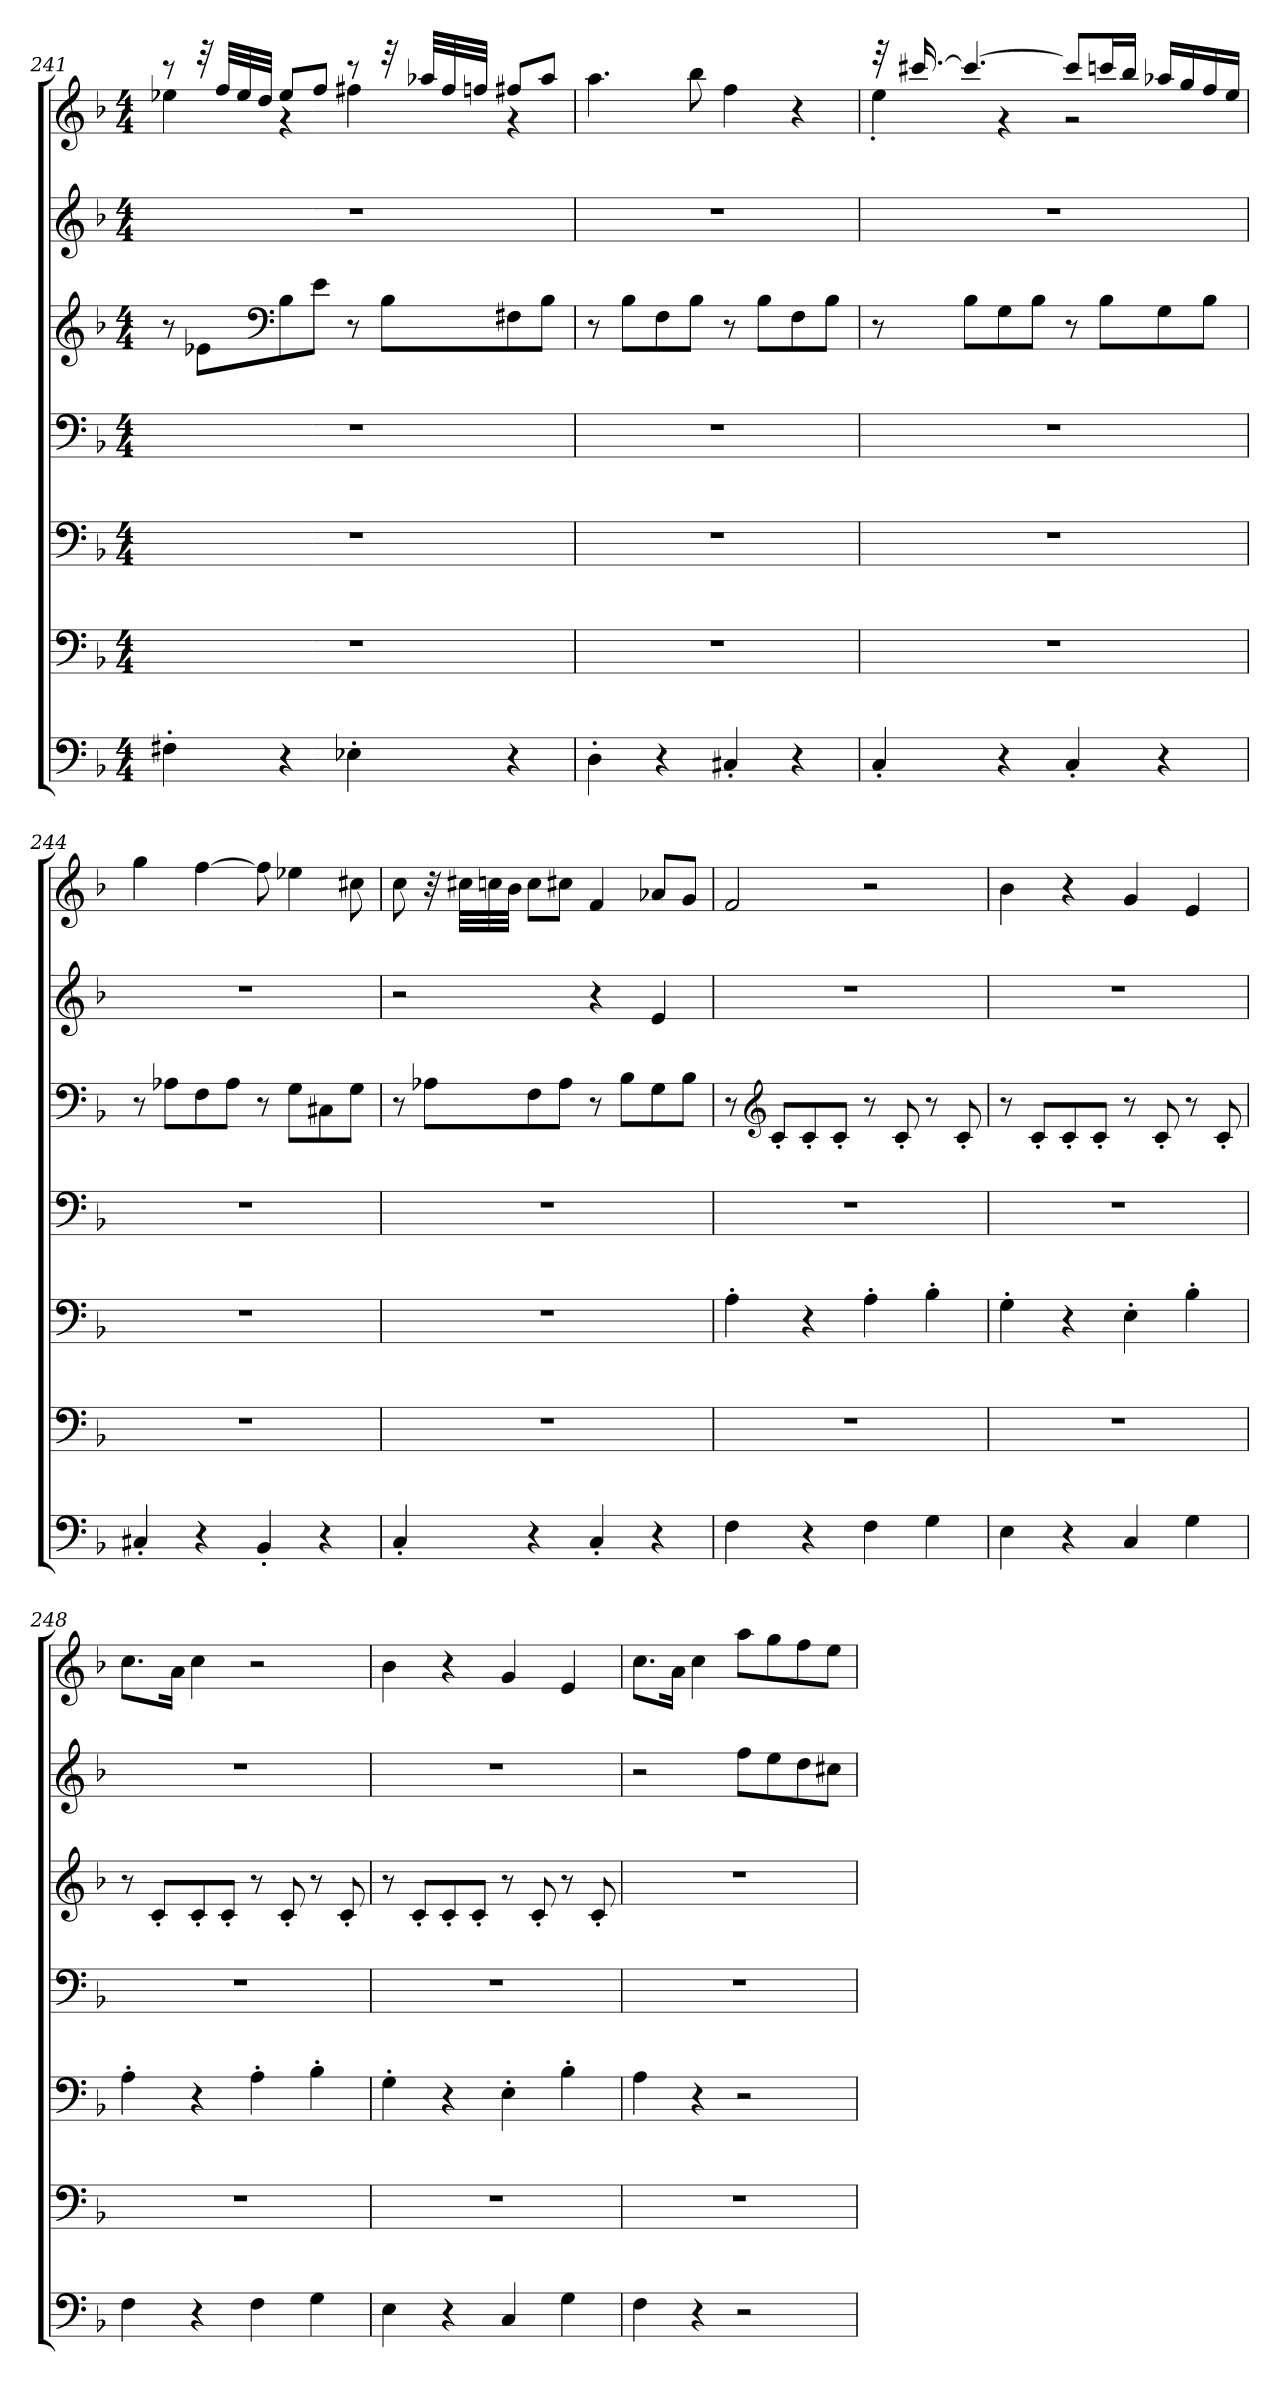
**kern	**kern	**kern	**kern	**kern	**kern	**kern
*part5	*part4	*part4	*part3	*part3	*part2	*part1
*staff7	*staff6	*staff5	*staff4	*staff3	*staff2	*staff1
!!LO:PB:g=z
*clefF4	*clefF4	*clefF4	*clefF4	*clefG2	*clefG2	*clefG2
*k[b-]	*k[b-]	*k[b-]	*k[b-]	*k[b-]	*k[b-]	*k[b-]
*M4/4	*M4/4	*M4/4	*M4/4	*M4/4	*M4/4	*M4/4
*MM56	*MM56	*MM56	*MM56	*MM56	*MM56	*MM56
=241	=241	=241	=241	=241	=241	=241
*	*	*	*	*	*	*^
4F#X'\	1r	1r	1r	8r	1r	8r	4ee-X\
.	.	.	.	8e-X\L	.	32r	.
.	.	.	.	.	.	32ff/LLL	.
.	.	.	.	.	.	32ee-/	.
.	.	.	.	.	.	32dd/JJJ	.
*	*	*	*	*clefF4	*	*	*
4r	.	.	.	8B-\	.	8ee-/L	4r
.	.	.	.	8e-\J	.	8ff/J	.
4E-X'\	.	.	.	8r	.	8r	4ff#X\
.	.	.	.	8B-\L	.	32r	.
.	.	.	.	.	.	32aa-X/LLL	.
.	.	.	.	.	.	32ff#/	.
.	.	.	.	.	.	32ffn/JJJ	.
4r	.	.	.	8F#X\	.	8ff#X/L	4r
.	.	.	.	8B-\J	.	8aa-/J	.
*	*	*	*	*	*	*v	*v
=242	=242	=242	=242	=242	=242	=242
4D'\	1r	1r	1r	8r	1r	4.aa\
.	.	.	.	8B-\L	.	.
4r	.	.	.	8F\	.	.
.	.	.	.	8B-\J	.	8bb-\
4C#X'/	.	.	.	8r	.	4ff\
.	.	.	.	8B-\L	.	.
4r	.	.	.	8F\	.	4r
.	.	.	.	8B-\J	.	.
!!LO:PB:g=z
=243	=243	=243	=243	=243	=243	=243
*	*	*	*	*	*	*MM54
*	*	*	*	*	*	*^
4C'/	1r	1r	1r	8r	1r	32r	4ee'\
.	.	.	.	.	.	[16.ccc#X/	.
.	.	.	.	8B-\L	.	4.ccc#/_	.
4r	.	.	.	8G\	.	.	4r
.	.	.	.	8B-\J	.	.	.
4C'/	.	.	.	8r	.	8ccc#/L]	2r
.	.	.	.	8B-\L	.	16cccn/L	.
.	.	.	.	.	.	16bb-/JJ	.
4r	.	.	.	8G\	.	16aa-X/LL	.
.	.	.	.	.	.	16gg/	.
.	.	.	.	8B-\J	.	16ff/	.
.	.	.	.	.	.	16ee/JJ	.
*	*	*	*	*	*	*v	*v
=244	=244	=244	=244	=244	=244	=244
*	*	*	*	*	*	*MM56
4C#X'/	1r	1r	1r	8r	1r	4gg\
.	.	.	.	8A-X\L	.	.
4r	.	.	.	8F\	.	[4ff\
.	.	.	.	8A-\J	.	.
4BB-'/	.	.	.	8r	.	8ff\]
.	.	.	.	8G\L	.	4ee-X\
4r	.	.	.	8C#X\	.	.
.	.	.	.	8G\J	.	8cc#X\
=245	=245	=245	=245	=245	=245	=245
4C'/	1r	1r	1r	8r	2r	8cc\
.	.	.	.	8A-X\L	.	32r
.	.	.	.	.	.	32cc#X\LLL
.	.	.	.	.	.	32ccn\
.	.	.	.	.	.	32b-\JJJ
4r	.	.	.	8F\	.	8cc\L
.	.	.	.	8A-\J	.	8cc#X\J
4C'/	.	.	.	8r	4r	4f/
.	.	.	.	8B-\L	.	.
4r	.	.	.	8G\	4e/	8a-X/L
.	.	.	.	8B-\J	.	8g/J
!!LO:PB:g=z
=246	=246	=246	=246	=246	=246	=246
*	*	*	*	*	*	*MM56
4F\	1r	4A'\	1r	8r	1r	2f/
*	*	*	*	*clefG2	*	*
.	.	.	.	8c'/L	.	.
4r	.	4r	.	8c'/	.	.
.	.	.	.	8c'/J	.	.
4F\	.	4A'\	.	8r	.	2r
.	.	.	.	8c'/	.	.
4G\	.	4B-'\	.	8r	.	.
.	.	.	.	8c'/	.	.
=247	=247	=247	=247	=247	=247	=247
*	*	*	*	*	*	*MM56
4E\	1r	4G'\	1r	8r	1r	4b-\
.	.	.	.	8c'/L	.	.
4r	.	4r	.	8c'/	.	4r
.	.	.	.	8c'/J	.	.
4C/	.	4E'\	.	8r	.	4g/
.	.	.	.	8c'/	.	.
4G\	.	4B-'\	.	8r	.	4e/
.	.	.	.	8c'/	.	.
=248	=248	=248	=248	=248	=248	=248
*	*	*	*	*	*	*MM56
4F\	1r	4A'\	1r	8r	1r	8.cc\L
.	.	.	.	8c'/L	.	.
.	.	.	.	.	.	16a\Jk
4r	.	4r	.	8c'/	.	4cc\
.	.	.	.	8c'/J	.	.
4F\	.	4A'\	.	8r	.	2r
.	.	.	.	8c'/	.	.
4G\	.	4B-'\	.	8r	.	.
.	.	.	.	8c'/	.	.
=249	=249	=249	=249	=249	=249	=249
*	*	*	*	*	*	*MM56
4E\	1r	4G'\	1r	8r	1r	4b-\
.	.	.	.	8c'/L	.	.
4r	.	4r	.	8c'/	.	4r
.	.	.	.	8c'/J	.	.
4C/	.	4E'\	.	8r	.	4g/
.	.	.	.	8c'/	.	.
4G\	.	4B-'\	.	8r	.	4e/
.	.	.	.	8c'/	.	.
!!LO:PB:g=z
=250	=250	=250	=250	=250	=250	=250
*	*	*	*	*	*	*MM56
4F\	1r	4A\	1r	1r	2r	8.cc\L
.	.	.	.	.	.	16a\Jk
*	*	*	*	*	*	*MM51
4r	.	4r	.	.	.	4cc\
2r	.	2r	.	.	8ff\L	8aa\L
.	.	.	.	.	8ee\	8gg\
.	.	.	.	.	8dd\	8ff\
.	.	.	.	.	8cc#X\J	8ee\J
=	=	=	=	=	=	=
*-	*-	*-	*-	*-	*-	*-
